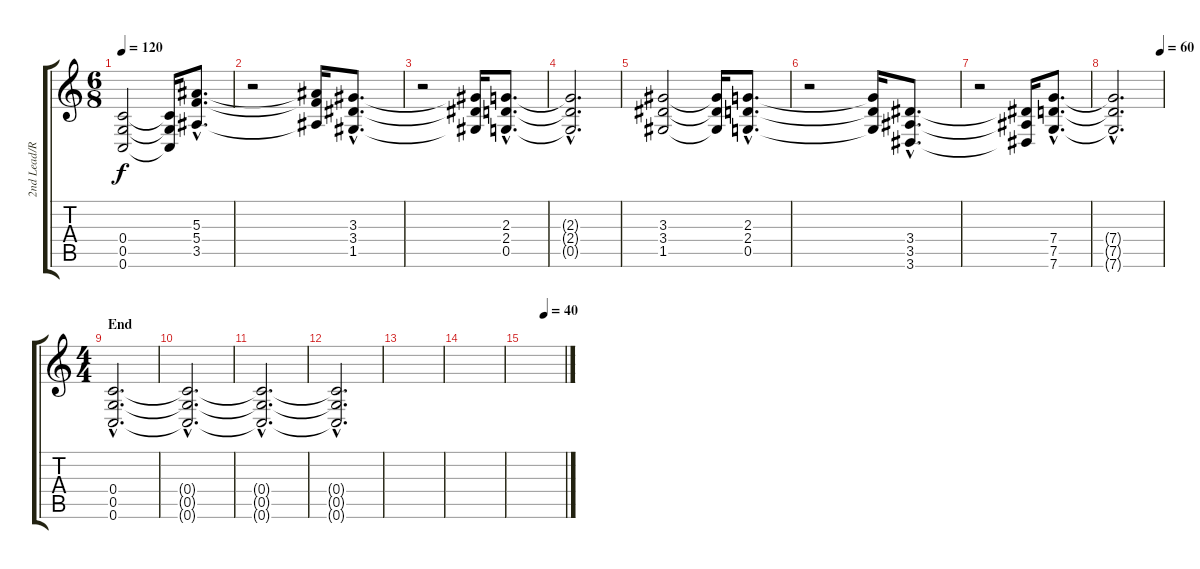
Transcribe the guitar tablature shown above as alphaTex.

\track ("2nd Lead/Rhythm Guitar" "2nd Lead/R") {instrument overdrivenguitar}
\staff {score tabs}
\tuning (D4 A3 F3 C3 G2 C2) {hide}
\ts (6 8)
\tempo 120
\clef g2
\ks c
(0.4 0.5 0.6).2{dy f} (0.4{t} 0.5{t} 0.6{t}).16 (5.3{hac} 5.4{hac} 3.5{hac}).8{d} |
r.2 (5.3{t} 5.4{t} 3.5{t}).16 (3.3{hac} 3.4{hac} 1.5{hac}).8{d} |
r.2 (3.3{t} 3.4{t} 1.5{t}).16 (2.3{hac} 2.4{hac} 0.5{hac}).8{d} |
(2.3{hac t} 2.4{hac t} 0.5{hac t}).2{d} |
(3.3 3.4 1.5).2 (3.3{t} 3.4{t} 1.5{t}).16 (2.3{hac} 2.4{hac} 0.5{hac}).8{d} |
r.2 (2.3{t} 2.4{t} 0.5{t}).16 (3.4{hac} 3.5{hac} 3.6{hac}).8{d} |
r.2 (3.4{t} 3.5{t} 3.6{t}).16 (7.4{hac} 7.5{hac} 7.6{hac}).8{d} |
\tempo (60 0.9583333333333334)
(7.4{hac t} 7.5{hac t} 7.6{hac t}).2{d} |
\ts (4 4)
\section ("" "End")
(0.4{hac} 0.5{hac} 0.6{hac}).2{d volume 0} |
(0.4{hac t} 0.5{hac t} 0.6{hac t}).2{d} |
(0.4{hac t} 0.5{hac t} 0.6{hac t}).2{d} |
(0.4{hac t} 0.5{hac t} 0.6{hac t}).2{d} |
|
|
\tempo (40 0.5)
